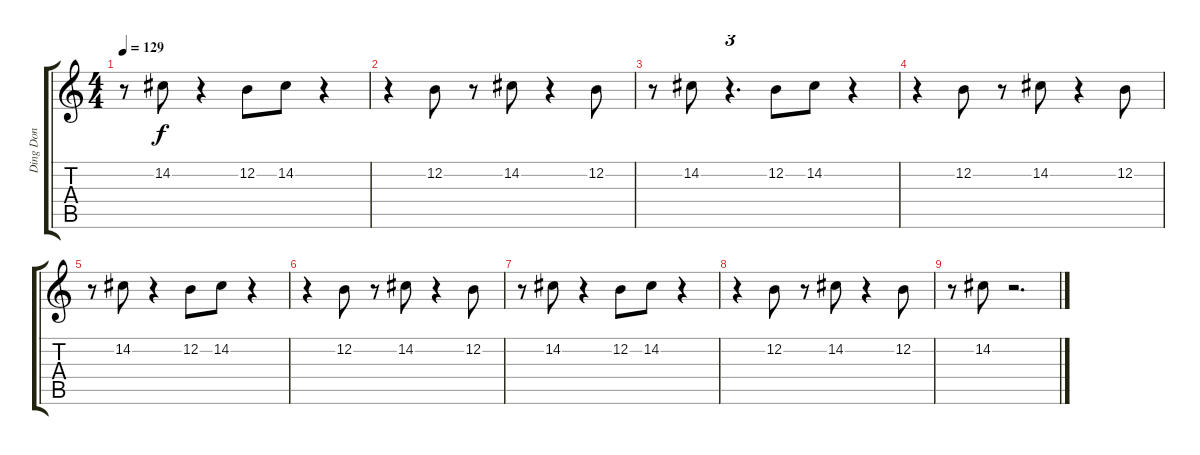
\track ("Ding Don" "Ding Don") {instrument pad1newage}
\staff {score tabs}
\tuning (E4 B3 G3 D3 A2 E2) {hide}
\ts (4 4)
\tempo 129
\clef g2
\ks c
r.8{dy f} 14.2.8 r.4 12.2.8 14.2.8 r.4 |
r.4 12.2.8 r.8 14.2.8 r.4 12.2.8 |
r.8 14.2.8 r.4{d tu (3 2)} 12.2.8 14.2.8 r.4 |
r.4 12.2.8{instrument celesta} r.8 14.2.8 r.4 12.2.8 |
r.8 14.2.8 r.4 12.2.8 14.2.8 r.4 |
r.4 12.2.8 r.8 14.2.8 r.4 12.2.8 |
r.8 14.2.8 r.4 12.2.8 14.2.8 r.4 |
r.4 12.2.8 r.8 14.2.8 r.4 12.2.8 |
r.8 14.2.8 r.2{d}
